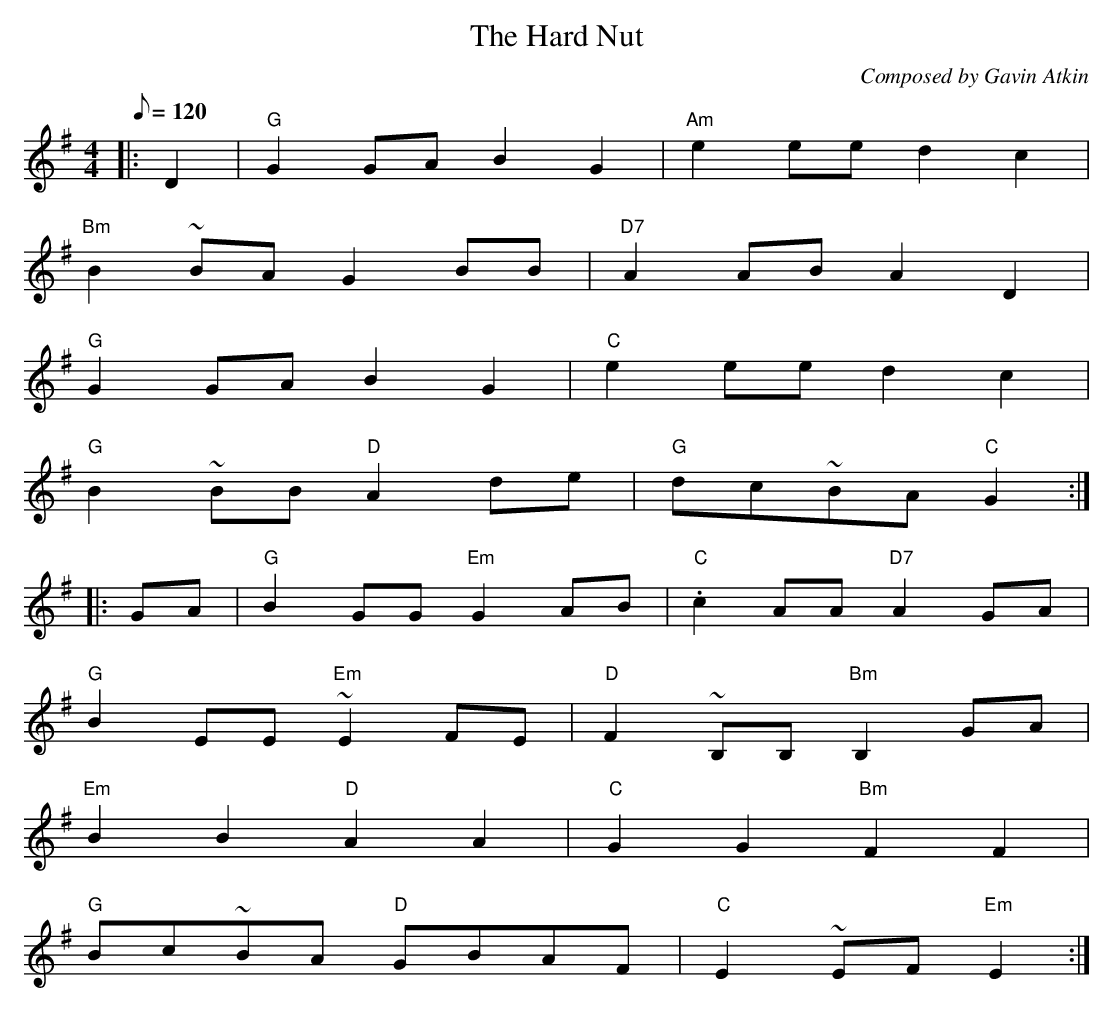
X:1
T:The Hard Nut
C:Composed by Gavin Atkin
M:4/4
L:1/8
Q:120
K:G
|: D2 | "G" G2 GA B2 G2 | "Am" e2 ee d2 c2 |
"Bm" B2 ~BA G2 BB | "D7" A2 AB A2 D2 |
"G" G2 GA B2 G2 | "C" e2 ee d2 c2 |
"G" B2 ~BB "D" A2 de | "G" dc~BA "C" G2 :|
|: GA | "G" B2 GG "Em" G2 AB | "C".c2 AA "D7" A2 GA |
"G" B2 EE "Em" ~E2 FE | "D" F2 ~B,B, "Bm" B,2 GA |
"Em" B2 B2 "D" A2 A2 | "C" G2 G2 "Bm" F2 F2 |
"G" Bc~BA "D" GBAF | "C" E2 ~EF "Em" E2 :|
